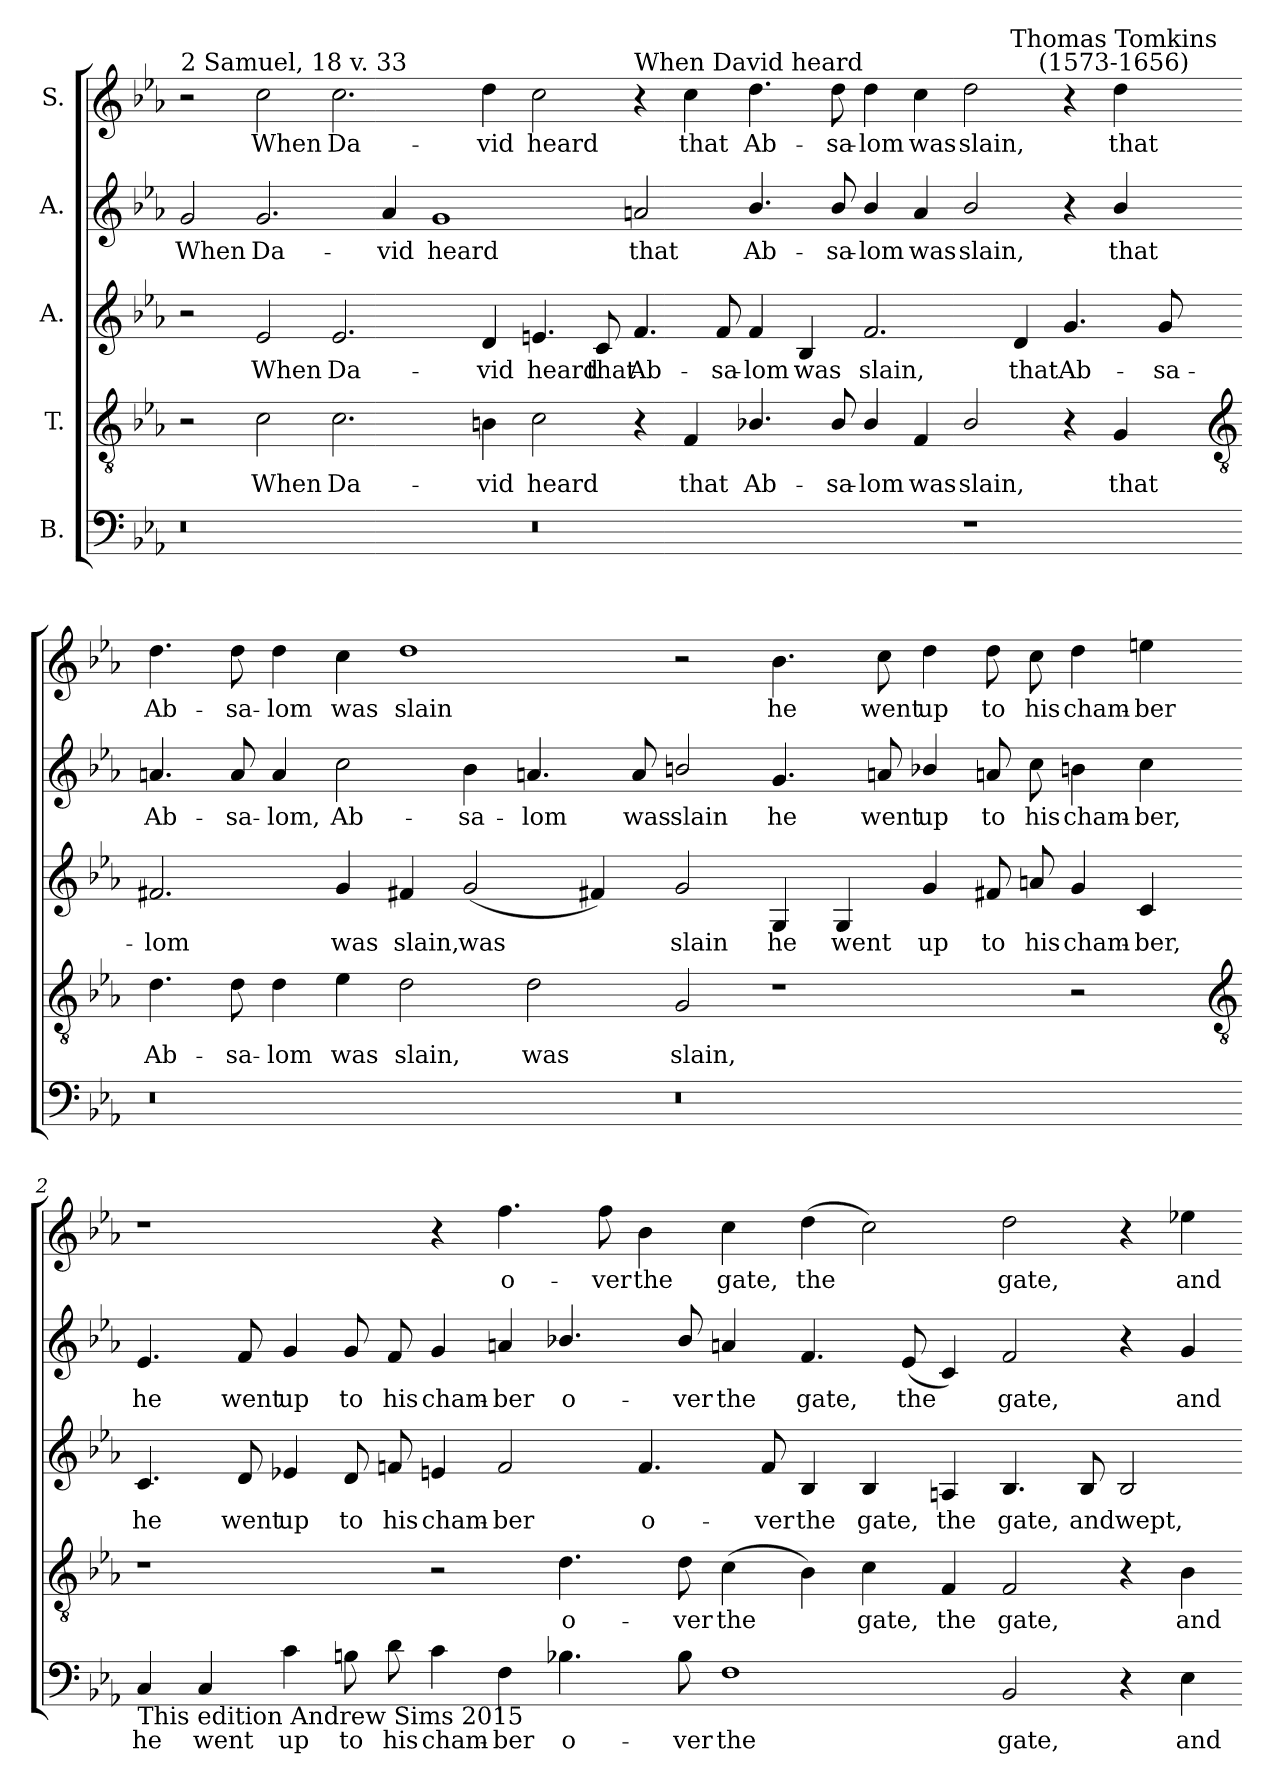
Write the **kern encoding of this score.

**kern	**text	**kern	**text	**kern	**text	**kern	**text	**kern	**text
*part5	*part5	*part4	*part4	*part3	*part3	*part2	*part2	*part1	*part1
*staff5	*staff5	*staff4	*staff4	*staff3	*staff3	*staff2	*staff2	*staff1	*staff1
*I"B.	*	*I"T.	*	*I"A.	*	*I"A.	*	*I"S.	*
*clefF4	*	*clefGv2	*	*clefG2	*	*clefG2	*	*clefG2	*
*k[b-e-a-]	*	*k[b-e-a-]	*	*k[b-e-a-]	*	*k[b-e-a-]	*	*k[b-e-a-]	*
*E-:	*	*E-:	*	*E-:	*	*E-:	*	*E-:	*
=	=	=	=	=	=	=	=	=	=
!	!	!	!	!	!	!	!	!LO:TX:a:t=2 Samuel, 18 v. 33	!
!	!	!	!	!	!	!	!LO:LY:b	!	!
0r	.	2r	.	2r	.	2g	When	2r	.
!	!	!	!LO:LY:b	!	!LO:LY:b	!	!LO:LY:b	!	!LO:LY:b
.	.	2c	When	2e-	When	2.g	Da-	2cc	When
!	!	!	!LO:LY:b	!	!LO:LY:b	!	!	!	!LO:LY:b
.	.	2.c	Da-	2.e-	Da-	.	.	2.cc	Da-
!	!	!	!	!	!	!	!LO:LY:b	!	!
.	.	.	.	.	.	4a-	-vid	.	.
!	!	!	!	!	!	!	!LO:LY:b	!	!
.	.	.	.	.	.	1g	heard	.	.
!	!	!	!LO:LY:b	!	!LO:LY:b	!	!	!	!LO:LY:b
.	.	4Bn	-vid	4d	-vid	.	.	4dd	-vid
!	!	!	!LO:LY:b	!	!LO:LY:b	!	!	!	!LO:LY:b
0r	.	2c	heard	4.en	heard	.	.	2cc	heard
!	!	!	!	!	!LO:LY:b	!	!	!	!
.	.	.	.	8c	that	.	.	.	.
!	!	!	!	!	!	!	!	!LO:TX:a:t=When David heard	!
!	!	!	!	!	!LO:LY:b	!	!LO:LY:b	!	!
.	.	4r	.	4.f	Ab-	2an	that	4r	.
!	!	!	!LO:LY:b	!	!	!	!	!	!LO:LY:b
.	.	4F	that	.	.	.	.	4cc	that
!	!	!	!	!	!LO:LY:b	!	!	!	!
.	.	.	.	8f	-sa-	.	.	.	.
!	!	!	!LO:LY:b	!	!LO:LY:b	!	!LO:LY:b	!	!LO:LY:b
.	.	4.B-X/	Ab-	4f	-lom	4.b-/	Ab-	4.dd	Ab-
!	!	!	!	!	!LO:LY:b	!	!	!	!
.	.	.	.	4B-	was	.	.	.	.
!	!	!	!LO:LY:b	!	!	!	!LO:LY:b	!	!LO:LY:b
.	.	8B-/	-sa-	.	.	8b-/	-sa-	8dd	-sa-
!	!	!	!LO:LY:b	!	!LO:LY:b	!	!LO:LY:b	!	!LO:LY:b
.	.	4B-/	-lom	2.f	slain,	4b-/	-lom	4dd	-lom
!	!	!	!LO:LY:b	!	!	!	!LO:LY:b	!	!LO:LY:b
.	.	4F/	was	.	.	4a/	was	4cc	was
!	!	!	!LO:LY:b	!	!	!	!LO:LY:b	!	!LO:LY:b
1r	.	2B-/	slain,	.	.	2b-/	slain,	2dd	slain,
!	!	!	!	!	!LO:LY:b	!	!	!	!
.	.	.	.	4d	that	.	.	.	.
!	!	!	!	!	!LO:LY:b	!	!	!	!
.	.	4r	.	4.g	Ab-	4r	.	4r	.
!	!	!	!	!	!	!	!	!LO:TX:a:cj:t=Thomas Tomkins\n(1573-1656)	!
!	!	!	!LO:LY:b	!	!	!	!LO:LY:b	!	!LO:LY:b
.	.	4G	that	.	.	4b-/	that	4dd	that
!	!	!	!	!	!LO:LY:b	!	!	!	!
.	.	.	.	8g	-sa-	.	.	.	.
!!LO:LB:g=z
=1-	=1-	=1-	=1-	=1-	=1-	=1-	=1-	=1-	=1-
*	*	*clefGv2	*	*	*	*	*	*	*
!	!	!	!LO:LY:b	!	!LO:LY:b	!	!LO:LY:b	!	!LO:LY:b
0r	.	4.d	Ab-	2.f#X	-lom	4.an	Ab-	4.dd	Ab-
!	!	!	!LO:LY:b	!	!	!	!LO:LY:b	!	!LO:LY:b
.	.	8d	-sa-	.	.	8a	-sa-	8dd	-sa-
!	!	!	!LO:LY:b	!	!	!	!LO:LY:b	!	!LO:LY:b
.	.	4d	-lom	.	.	4a	-lom,	4dd	-lom
!	!	!	!LO:LY:b	!	!LO:LY:b	!	!LO:LY:b	!	!LO:LY:b
.	.	4e-	was	4g	was	2cc	Ab-	4cc	was
!	!	!	!LO:LY:b	!	!LO:LY:b	!	!	!	!LO:LY:b
.	.	2d	slain,	4f#X	slain,	.	.	1dd	slain
!	!	!	!	!	!LO:LY:b	!	!LO:LY:b	!	!
.	.	.	.	(<2g	was	4b-	-sa-	.	.
!	!	!	!LO:LY:b	!	!	!	!LO:LY:b	!	!
.	.	2d	was	.	.	4.an	-lom	.	.
.	.	.	.	4f#X)	.	.	.	.	.
!	!	!	!	!	!	!	!LO:LY:b	!	!
.	.	.	.	.	.	8a	was	.	.
!	!	!	!LO:LY:b	!	!LO:LY:b	!	!LO:LY:b	!	!
0r	.	2G	slain,	2g	slain	2bn/	slain	2r	.
!	!	!	!	!	!LO:LY:b	!	!LO:LY:b	!	!LO:LY:b
.	.	1r	.	4G	he	4.g/	he	4.b-	he
!	!	!	!	!	!LO:LY:b	!	!	!	!
.	.	.	.	4G	went	.	.	.	.
!	!	!	!	!	!	!	!LO:LY:b	!	!LO:LY:b
.	.	.	.	.	.	8an/	went	8cc	went
!	!	!	!	!	!LO:LY:b	!	!LO:LY:b	!	!LO:LY:b
.	.	.	.	4g	up	4b-X/	up	4dd	up
!	!	!	!	!	!LO:LY:b	!	!LO:LY:b	!	!LO:LY:b
.	.	.	.	8f#X	to	8an	to	8dd	to
!	!	!	!	!	!LO:LY:b	!	!LO:LY:b	!	!LO:LY:b
.	.	.	.	8an	his	8cc	his	8cc	his
!	!	!	!	!	!LO:LY:b	!	!LO:LY:b	!	!LO:LY:b
.	.	2r	.	4g	cham-	4bn	cham-	4dd	cham-
!	!	!	!	!	!LO:LY:b	!	!LO:LY:b	!	!LO:LY:b
.	.	.	.	4c	-ber,	4cc	-ber,	4een	-ber
!!LO:LB:g=z
=2-	=2-	=2-	=2-	=2-	=2-	=2-	=2-	=2-	=2-
*	*	*clefGv2	*	*	*	*	*	*	*
!LO:TX:b:t=This edition  Andrew Sims 2015	!	!	!	!	!	!	!	!	!
!	!LO:LY:b	!	!	!	!LO:LY:b	!	!LO:LY:b	!	!
4C	he	1r	.	4.c	he	4.e-	he	1r	.
!	!LO:LY:b	!	!	!	!	!	!	!	!
4C	went	.	.	.	.	.	.	.	.
!	!	!	!	!	!LO:LY:b	!	!LO:LY:b	!	!
.	.	.	.	8d	went	8f	went	.	.
!	!LO:LY:b	!	!	!	!LO:LY:b	!	!LO:LY:b	!	!
4c	up	.	.	4e-	up	4g	up	.	.
!	!LO:LY:b	!	!	!	!LO:LY:b	!	!LO:LY:b	!	!
8Bn	to	.	.	8d	to	8g	to	.	.
!	!LO:LY:b	!	!	!	!LO:LY:b	!	!LO:LY:b	!	!
8d	his	.	.	8f	his	8f	his	.	.
!	!LO:LY:b	!	!	!	!LO:LY:b	!	!LO:LY:b	!	!
4c	cham-	2r	.	4en	cham-	4g	cham-	4r	.
!	!LO:LY:b	!	!	!	!LO:LY:b	!	!LO:LY:b	!	!LO:LY:b
4F	-ber	.	.	2f	-ber	4an	-ber	4.ff	o-
!	!LO:LY:b	!	!LO:LY:b	!	!	!	!LO:LY:b	!	!
4.B-X	o-	4.d	o-	.	.	4.b-/	o-	.	.
!	!	!	!	!	!	!	!	!	!LO:LY:b
.	.	.	.	.	.	.	.	8ff	-ver
!	!	!	!	!	!LO:LY:b	!	!	!	!LO:LY:b
.	.	.	.	4.f	o-	.	.	4b-	the
!	!LO:LY:b	!	!LO:LY:b	!	!	!	!LO:LY:b	!	!
8B-	-ver	8d	-ver	.	.	8b-/	-ver	.	.
!	!LO:LY:b	!	!LO:LY:b	!	!	!	!LO:LY:b	!	!LO:LY:b
1F	the	(>4c	the	.	.	4an	the	4cc	gate,
!	!	!	!	!	!LO:LY:b	!	!	!	!
.	.	.	.	8f	-ver	.	.	.	.
!	!	!	!	!	!LO:LY:b	!	!LO:LY:b	!	!LO:LY:b
.	.	4B-)	.	4B-	the	4.f	gate,	(>4dd	the
!	!	!	!LO:LY:b	!	!LO:LY:b	!	!	!	!
.	.	4c	gate,	4B-	gate,	.	.	2cc)	.
!	!	!	!	!	!	!	!LO:LY:b	!	!
.	.	.	.	.	.	(<8e-	the	.	.
!	!	!	!LO:LY:b	!	!LO:LY:b	!	!	!	!
.	.	4F	the	4An	the	4c)	.	.	.
!	!LO:LY:b	!	!LO:LY:b	!	!LO:LY:b	!	!LO:LY:b	!	!LO:LY:b
2BB-	gate,	2F	gate,	4.B-	gate,	2f	gate,	2dd	gate,
!	!	!	!	!	!LO:LY:b	!	!	!	!
.	.	.	.	8B-	and	.	.	.	.
!	!	!	!	!	!LO:LY:b	!	!	!	!
4r	.	4r	.	2B-	wept,	4r	.	4r	.
!	!LO:LY:b	!	!LO:LY:b	!	!	!	!LO:LY:b	!	!LO:LY:b
4E-	and	4B-	and	.	.	4g	and	4ee-	and
=-	=-	=-	=-	=-	=-	=-	=-	=-	=-
*-	*-	*-	*-	*-	*-	*-	*-	*-	*-
